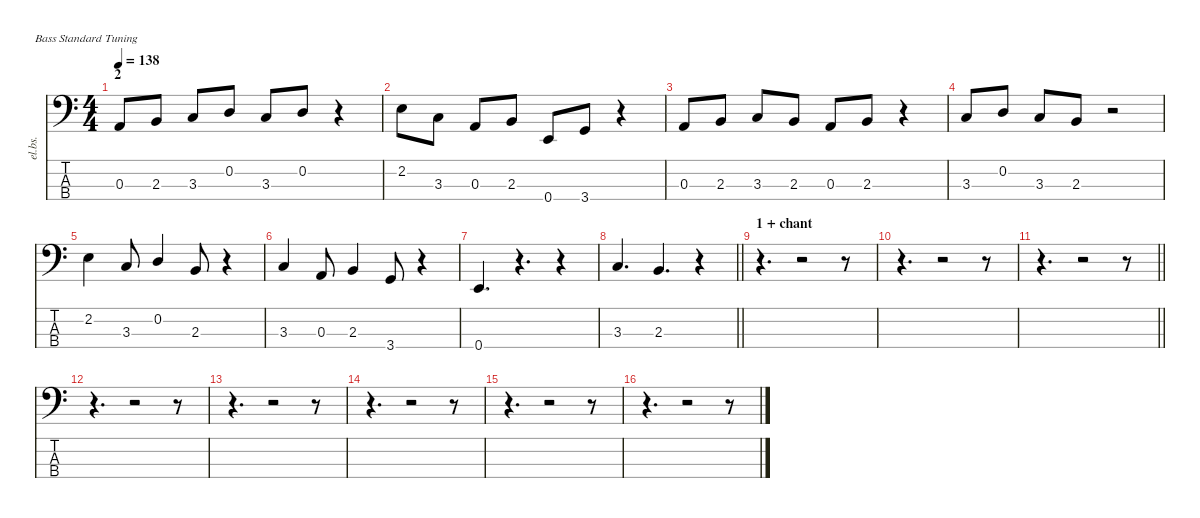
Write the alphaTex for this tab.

\defaultSystemsLayout 4
\hideDynamics
\bracketExtendMode nobrackets
\track ("Basse" "el.bs.") {instrument electricbassfinger}
\staff {score tabs}
\tuning (G2 D2 A1 E1)
\ts (4 4)
\section ("" "2")
\tempo 138
\clef f4
\ks aminor
0.3.8{dy fff beam Up} 2.3.8{beam Up} 3.3.8{beam Up} 0.2.8{beam Up} 3.3.8{beam Up} 0.2.8{beam Up} r.4{beam Up} |
2.2.8{beam Down} 3.3.8{beam Down} 0.3.8{beam Up} 2.3.8{beam Up} 0.4.8{beam Up} 3.4.8{beam Up} r.4{beam Up} |
0.3.8{beam Up} 2.3.8{beam Up} 3.3.8{beam Up} 2.3.8{beam Up} 0.3.8{beam Up} 2.3.8{beam Up} r.4{beam Up} |
3.3.8{beam Up} 0.2.8{beam Up} 3.3.8{beam Up} 2.3.8{beam Up} r.2{beam Up} |
2.2.4{beam Down} 3.3.8{beam Up} 0.2.4{beam Up} 2.3.8{beam Up} r.4{beam Up} |
3.3.4{beam Up} 0.3.8{beam Up} 2.3.4{beam Up} 3.4.8{beam Up} r.4{beam Up} |
0.4.4{d beam Up} r.4{d beam Up} r.4{beam Up} |
\barLineRight lightlight
3.3.4{d beam Up} 2.3.4{d beam Up} r.4{beam Up} |
\section ("" "1 + chant")
r.4{d beam Down} r.2{beam Down} r.8{beam Down} |
r.4{d beam Down} r.2{beam Down} r.8{beam Down} |
\barLineRight lightlight
r.4{d beam Down} r.2{beam Down} r.8{beam Down} |
r.4{d beam Down} r.2{beam Down} r.8{beam Down} |
r.4{d beam Down} r.2{beam Down} r.8{beam Down} |
r.4{d beam Down} r.2{beam Down} r.8{beam Down} |
r.4{d beam Down} r.2{beam Down} r.8{beam Down} |
r.4{d beam Down} r.2{beam Down} r.8{beam Down}
